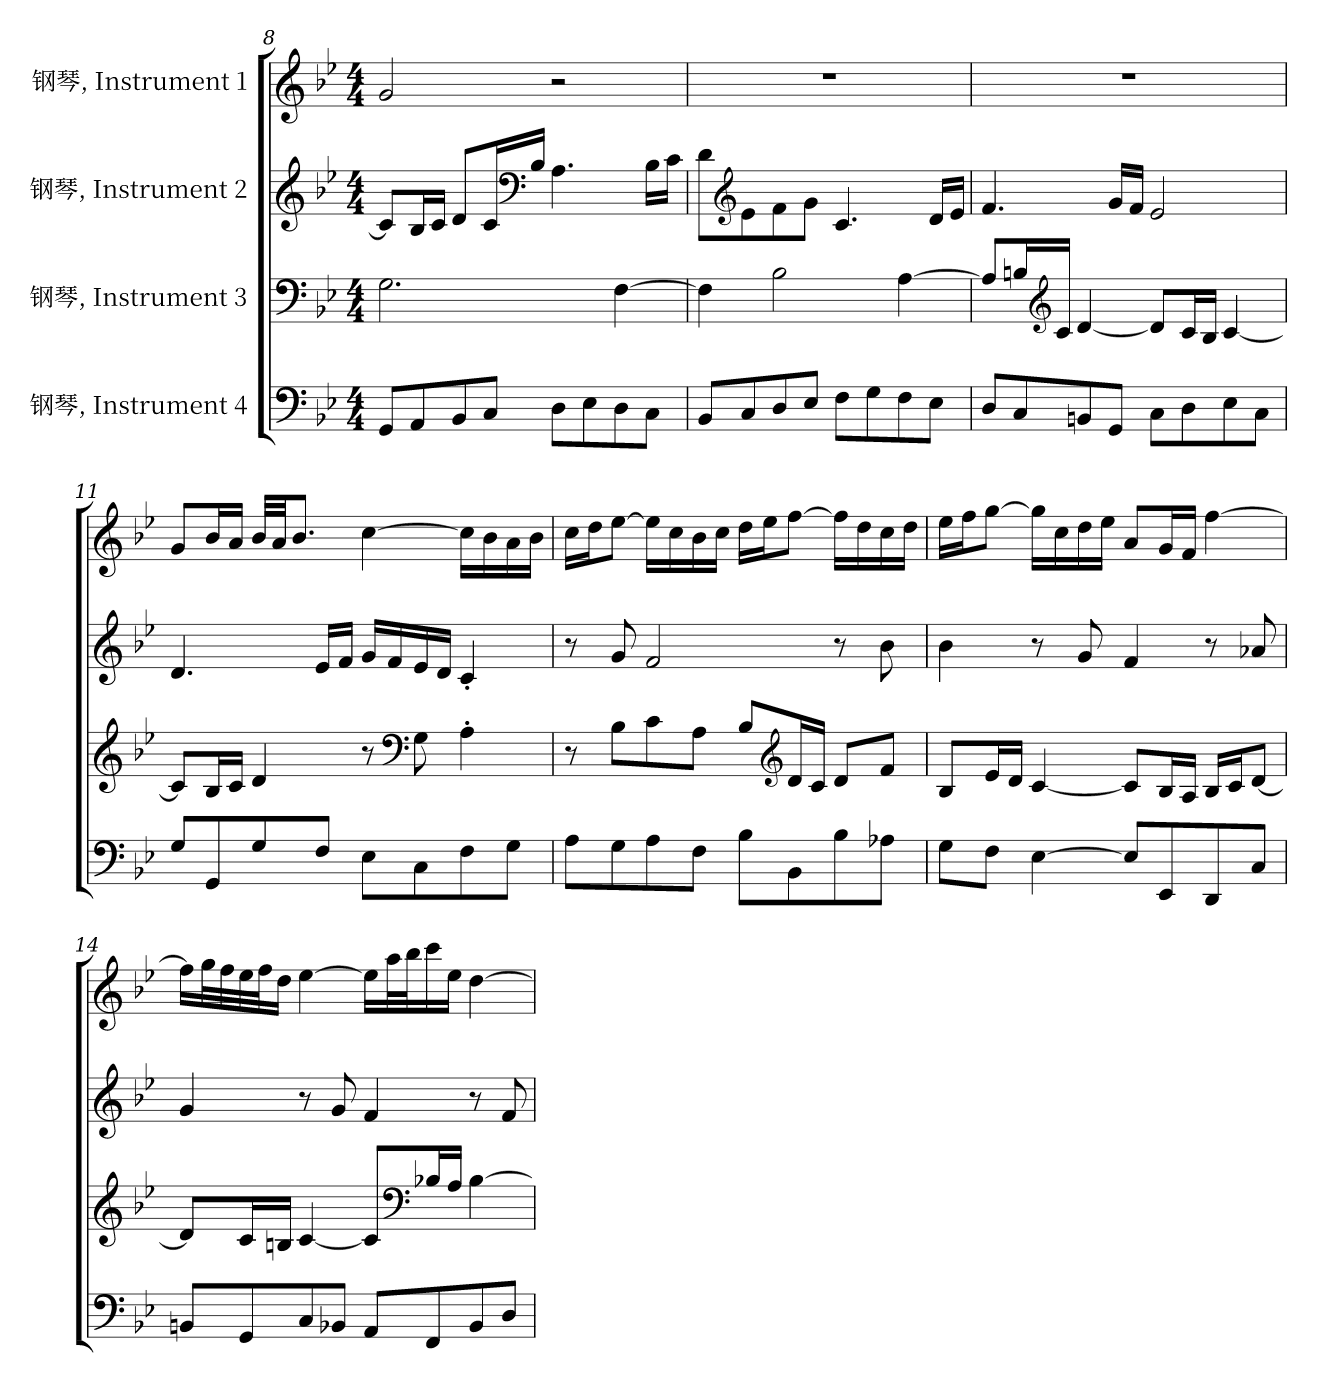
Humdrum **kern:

**kern	**kern	**kern	**kern
*part4	*part3	*part2	*part1
*staff4	*staff3	*staff2	*staff1
*I"钢琴, Instrument 4	*I"钢琴, Instrument 3	*I"钢琴, Instrument 2	*I"钢琴, Instrument 1
!!LO:PB:g=z
*clefF4	*clefF4	*clefG2	*clefG2
*k[b-e-]	*k[b-e-]	*k[b-e-]	*k[b-e-]
*M4/4	*M4/4	*M4/4	*M4/4
=8	=8	=8	=8
8GG/L	2.G\	8c/L]	2g/
8AA/	.	16B-/L	.
.	.	16c/JJ	.
8BB-/	.	8d/L	.
8C/J	.	16c/L	.
*	*	*clefF4	*
.	.	16B-/JJ	.
8D\L	.	4.A\	2r
8E-\	.	.	.
8D\	[4F\	.	.
8C\J	.	16B-\LL	.
.	.	16c\JJ	.
=9	=9	=9	=9
8BB-/L	4F\]	8d\L	1r
*	*	*clefG2	*
8C/	.	8e-\	.
8D/	2B-\	8f\	.
8E-/J	.	8g\J	.
8F\L	.	4.c/	.
8G\	.	.	.
8F\	[4A\	.	.
8E-\J	.	16d/LL	.
.	.	16e-/JJ	.
=10	=10	=10	=10
8D/L	8A/L]	4.f/	1r
8C/	16Bn/L	.	.
*	*clefG2	*	*
.	16c/JJ	.	.
8BBn/	[4d/	.	.
8GG/J	.	16g/LL	.
.	.	16f/JJ	.
8C\L	8d/L]	2e-/	.
8D\	16c/L	.	.
.	16B/JJ	.	.
8E-\	[4c/	.	.
8C\J	.	.	.
!!LO:LB:g=z
=11	=11	=11	=11
8G/L	8c/L]	4.d/	8g/L
8GG/	16B-/L	.	16b-/L
.	16c/JJ	.	16a/JJ
8G/	4d/	.	32b-/LLL
.	.	.	32a/JJ
.	.	.	8.b-/J
8F/J	.	16e-/LL	.
.	.	16f/JJ	.
8E-\L	8r	16g/LL	[4cc\
.	.	16f/	.
*	*clefF4	*	*
8C\	8G\	16e-/	.
.	.	16d/JJ	.
8F\	4A'\	4c'/	16cc\LL]
.	.	.	16b-\
8G\J	.	.	16a\
.	.	.	16b-\JJ
=12	=12	=12	=12
8A\L	8r	8r	16cc\LL
.	.	.	16dd\J
8G\	8B-\L	8g/	[8ee-\J
8A\	8c\	2f/	16ee-\LL]
.	.	.	16cc\
8F\J	8A\J	.	16b-\
.	.	.	16cc\JJ
8B-\L	8B-/L	.	16dd\LL
.	.	.	16ee-\J
*	*clefG2	*	*
8BB-\	16d/L	.	[8ff\J
.	16c/JJ	.	.
8B-\	8d/L	8r	16ff\LL]
.	.	.	16dd\
8A-X\J	8f/J	8b-\	16cc\
.	.	.	16dd\JJ
!!LO:LB:g=z
=13	=13	=13	=13
8G\L	8B-/L	4b-\	16ee-\LL
.	.	.	16ff\J
8F\J	16e-/L	.	[8gg\J
.	16d/JJ	.	.
[4E-\	[4c/	8r	16gg\LL]
.	.	.	16cc\
.	.	8g/	16dd\
.	.	.	16ee-\JJ
8E-/L]	8c/L]	4f/	8a/L
8EE-/	16B-/L	.	16g/L
.	16A/JJ	.	16f/JJ
8DD/	16B-/LL	8r	[4ff\
.	16c/J	.	.
8C/J	[8d/J	8a-X/	.
=14	=14	=14	=14
8BBn/L	8d/L]	4g/	16ff\LL]
.	.	.	32gg\L
.	.	.	32ff\
8GG/	16c/L	.	32ee-\
.	.	.	32ff\J
.	16Bn/JJ	.	16dd\JJ
8C/	[4c/	8r	[4ee-\
8BB-X/J	.	8g/	.
8AA/L	8c/L]	4f/	16ee-\LL]
.	.	.	32aa\L
.	.	.	32bb-\J
*	*clefF4	*	*
8FF/	16B-X/L	.	16ccc\
.	16A/JJ	.	16ee-\JJ
8BB-/	[4B-\	8r	[4dd\
8D/J	.	8f/	.
=	=	=	=
*-	*-	*-	*-
